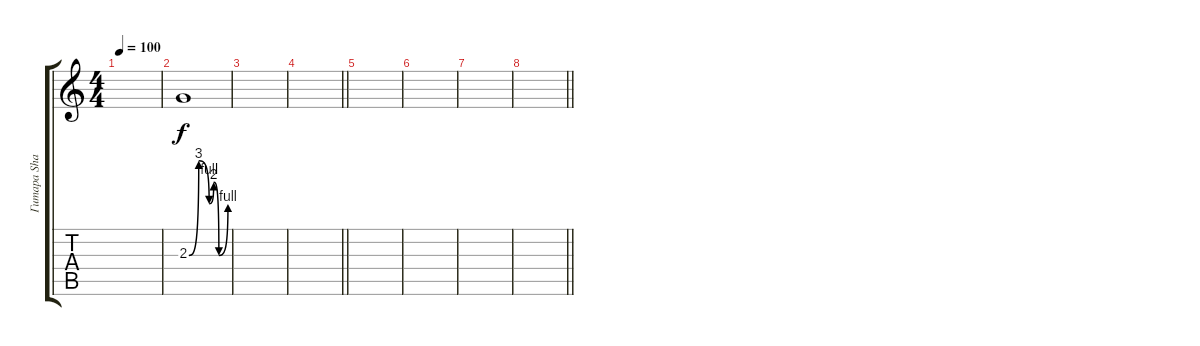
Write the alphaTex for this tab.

\track ("Гитара Shaggy " "Гитара Sha") {instrument electricguitarclean}
\staff {score tabs}
\tuning (D4 A3 F3 C3 G2 C2) {hide}
\ts (4 4)
\tempo 100
\clef g2
\ks c
|
2.3{be (custom 0 0 15 12 31 4 38 8 46 0 60 4)}.1{dy f} |
|
\barLineRight lightlight
|
|
|
|
\barLineRight lightlight
